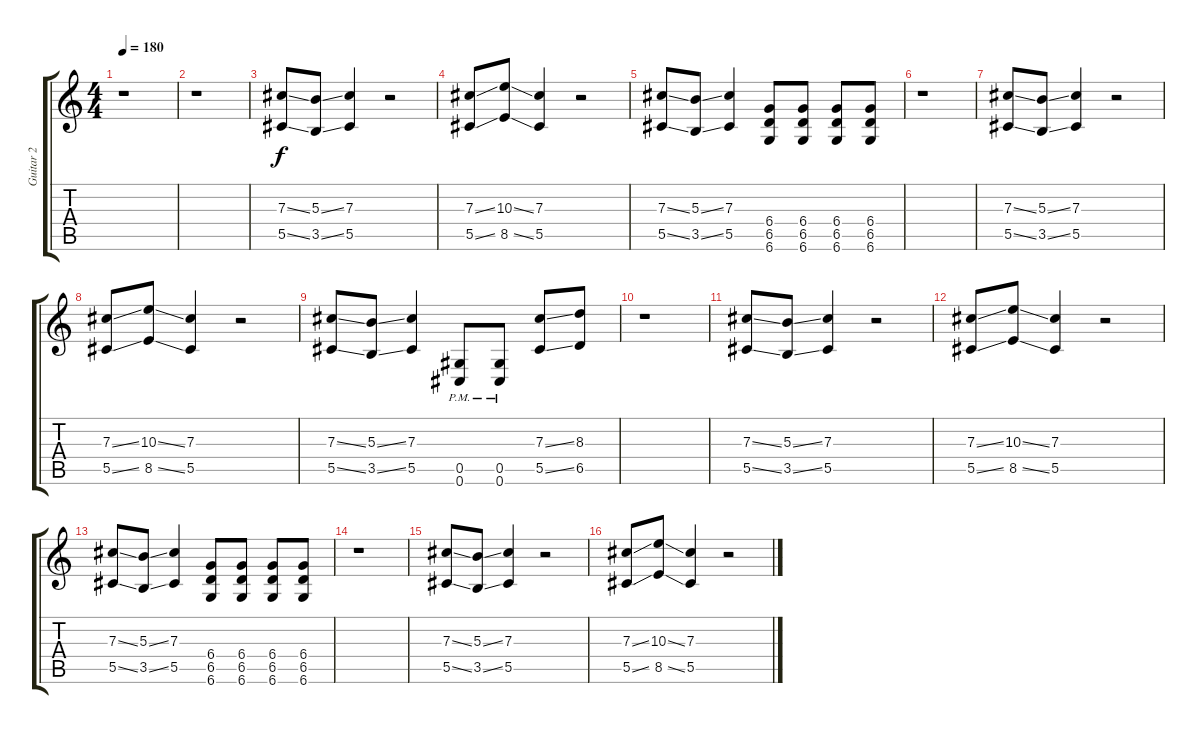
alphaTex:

\track ("Guitar 2" "Guitar 2") {instrument distortionguitar}
\staff {score tabs}
\tuning (Eb4 Bb3 Gb3 Db3 Ab2 Db2) {hide}
\ts (4 4)
\tempo 180
\clef g2
\ks c
r.1{dy f instrument distortionguitar} |
r.1 |
(7.3{ss} 5.5{ss}).8 (5.3{ss} 3.5{ss}).8 (7.3 5.5).4 r.2 |
(7.3{ss} 5.5{ss}).8 (10.3{ss} 8.5{ss}).8 (7.3 5.5).4 r.2 |
(7.3{ss} 5.5{ss}).8 (5.3{ss} 3.5{ss}).8 (7.3 5.5).4 (6.4 6.5 6.6).8 (6.4 6.5 6.6).8 (6.4 6.5 6.6).8 (6.4 6.5 6.6).8 |
r.1 |
(7.3{ss} 5.5{ss}).8 (5.3{ss} 3.5{ss}).8 (7.3 5.5).4 r.2 |
(7.3{ss} 5.5{ss}).8 (10.3{ss} 8.5{ss}).8 (7.3 5.5).4 r.2 |
(7.3{ss} 5.5{ss}).8 (5.3{ss} 3.5{ss}).8 (7.3 5.5).4 (0.5{pm} 0.6{pm}).8 (0.5{pm} 0.6{pm}).8 (7.3{ss} 5.5{ss}).8 (8.3 6.5).8 |
r.1 |
(7.3{ss} 5.5{ss}).8 (5.3{ss} 3.5{ss}).8 (7.3 5.5).4 r.2 |
(7.3{ss} 5.5{ss}).8 (10.3{ss} 8.5{ss}).8 (7.3 5.5).4 r.2 |
(7.3{ss} 5.5{ss}).8 (5.3{ss} 3.5{ss}).8 (7.3 5.5).4 (6.4 6.5 6.6).8 (6.4 6.5 6.6).8 (6.4 6.5 6.6).8 (6.4 6.5 6.6).8 |
r.1 |
(7.3{ss} 5.5{ss}).8 (5.3{ss} 3.5{ss}).8 (7.3 5.5).4 r.2 |
(7.3{ss} 5.5{ss}).8 (10.3{ss} 8.5{ss}).8 (7.3 5.5).4 r.2
